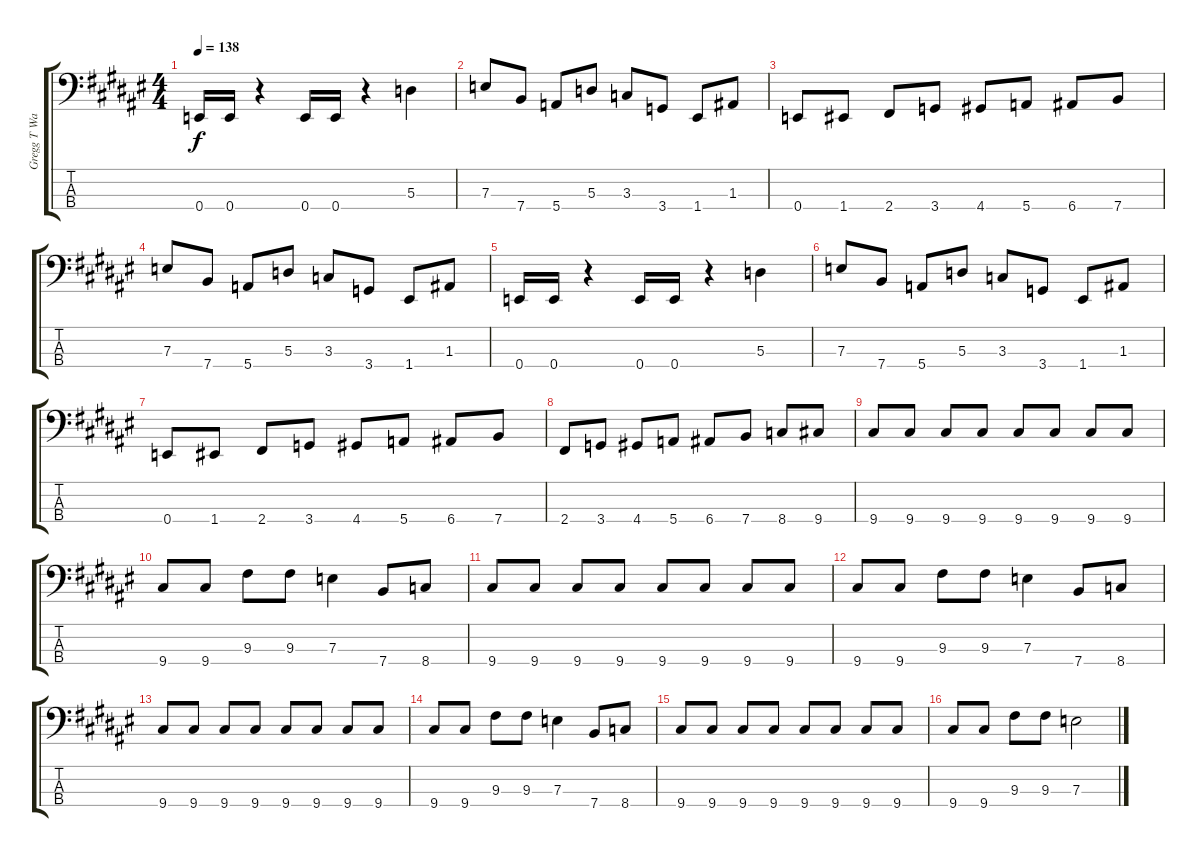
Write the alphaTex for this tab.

\track ("Gregg T Walker Bass" "Gregg T Wa") {instrument electricbassfinger}
\staff {score tabs}
\tuning (G2 D2 A1 E1) {hide}
\ts (4 4)
\tempo 138
\clef f4
\ks f#
0.4.16{dy f} 0.4.16 r.4 0.4.16 0.4.16 r.4 5.3.4 |
7.3.8 7.4.8 5.4.8 5.3.8 3.3.8 3.4.8 1.4.8 1.3.8 |
0.4.8 1.4.8 2.4.8 3.4.8 4.4.8 5.4.8 6.4.8 7.4.8 |
7.3.8 7.4.8 5.4.8 5.3.8 3.3.8 3.4.8 1.4.8 1.3.8 |
0.4.16 0.4.16 r.4 0.4.16 0.4.16 r.4 5.3.4 |
7.3.8 7.4.8 5.4.8 5.3.8 3.3.8 3.4.8 1.4.8 1.3.8 |
0.4.8 1.4.8 2.4.8 3.4.8 4.4.8 5.4.8 6.4.8 7.4.8 |
2.4.8 3.4.8 4.4.8 5.4.8 6.4.8 7.4.8 8.4.8 9.4.8 |
9.4.8 9.4.8 9.4.8 9.4.8 9.4.8 9.4.8 9.4.8 9.4.8 |
9.4.8 9.4.8 9.3.8 9.3.8 7.3.4 7.4.8 8.4.8 |
9.4.8 9.4.8 9.4.8 9.4.8 9.4.8 9.4.8 9.4.8 9.4.8 |
9.4.8 9.4.8 9.3.8 9.3.8 7.3.4 7.4.8 8.4.8 |
9.4.8 9.4.8 9.4.8 9.4.8 9.4.8 9.4.8 9.4.8 9.4.8 |
9.4.8 9.4.8 9.3.8 9.3.8 7.3.4 7.4.8 8.4.8 |
9.4.8 9.4.8 9.4.8 9.4.8 9.4.8 9.4.8 9.4.8 9.4.8 |
9.4.8 9.4.8 9.3.8 9.3.8 7.3.2
